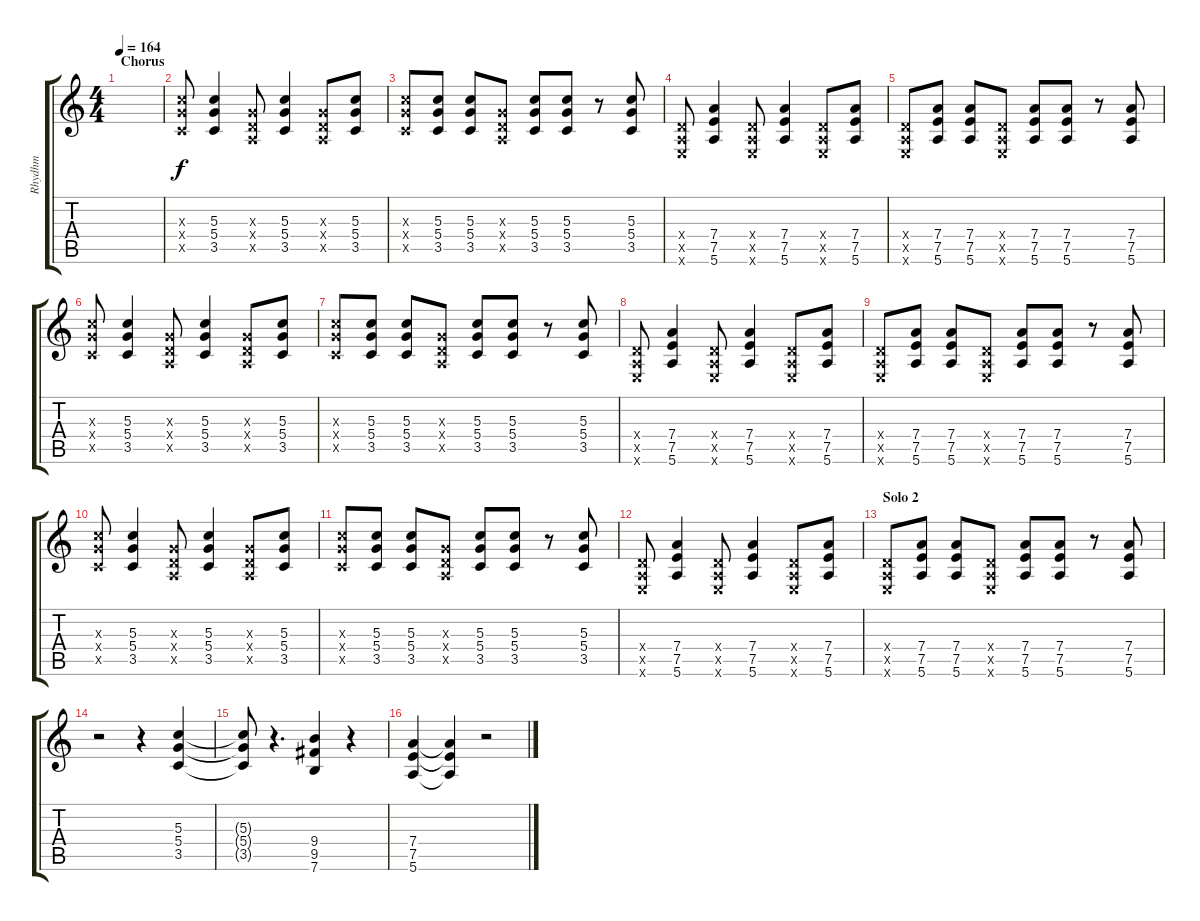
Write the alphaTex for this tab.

\track ("Rhydhm" "Rhydhm") {instrument distortionguitar}
\staff {score tabs}
\tuning (E4 B3 G3 D3 A2 E2) {hide}
\ts (4 4)
\section ("" "Chorus")
\tempo 164
\clef g2
\ks c
|
(5.3{x} 5.4{x} 3.5{x}).8 (5.3 5.4 3.5).4 (0.3{x} 0.4{x} 0.5{x}).8 (5.3 5.4 3.5).4 (0.3{x} 0.4{x} 0.5{x}).8 (5.3 5.4 3.5).8 |
(5.3{x} 5.4{x} 3.5{x}).8 (5.3 5.4 3.5).8 (5.3 5.4 3.5).8 (0.3{x} 0.4{x} 0.5{x}).8 (5.3 5.4 3.5).8 (5.3 5.4 3.5).8 r.8 (5.3 5.4 3.5).8 |
(0.4{x} 0.5{x} 0.6{x}).8 (7.4 7.5 5.6).4 (0.4{x} 0.5{x} 0.6{x}).8 (7.4 7.5 5.6).4 (0.4{x} 0.5{x} 0.6{x}).8 (7.4 7.5 5.6).8 |
(0.4{x} 0.5{x} 0.6{x}).8 (7.4 7.5 5.6).8 (7.4 7.5 5.6).8 (0.4{x} 0.5{x} 0.6{x}).8 (7.4 7.5 5.6).8 (7.4 7.5 5.6).8 r.8 (7.4 7.5 5.6).8 |
(5.3{x} 5.4{x} 3.5{x}).8 (5.3 5.4 3.5).4 (0.3{x} 0.4{x} 0.5{x}).8 (5.3 5.4 3.5).4 (0.3{x} 0.4{x} 0.5{x}).8 (5.3 5.4 3.5).8 |
(5.3{x} 5.4{x} 3.5{x}).8 (5.3 5.4 3.5).8 (5.3 5.4 3.5).8 (0.3{x} 0.4{x} 0.5{x}).8 (5.3 5.4 3.5).8 (5.3 5.4 3.5).8 r.8 (5.3 5.4 3.5).8 |
(0.4{x} 0.5{x} 0.6{x}).8 (7.4 7.5 5.6).4 (0.4{x} 0.5{x} 0.6{x}).8 (7.4 7.5 5.6).4 (0.4{x} 0.5{x} 0.6{x}).8 (7.4 7.5 5.6).8 |
(0.4{x} 0.5{x} 0.6{x}).8 (7.4 7.5 5.6).8 (7.4 7.5 5.6).8 (0.4{x} 0.5{x} 0.6{x}).8 (7.4 7.5 5.6).8 (7.4 7.5 5.6).8 r.8 (7.4 7.5 5.6).8 |
(5.3{x} 5.4{x} 3.5{x}).8 (5.3 5.4 3.5).4 (0.3{x} 0.4{x} 0.5{x}).8 (5.3 5.4 3.5).4 (0.3{x} 0.4{x} 0.5{x}).8 (5.3 5.4 3.5).8 |
(5.3{x} 5.4{x} 3.5{x}).8 (5.3 5.4 3.5).8 (5.3 5.4 3.5).8 (0.3{x} 0.4{x} 0.5{x}).8 (5.3 5.4 3.5).8 (5.3 5.4 3.5).8 r.8 (5.3 5.4 3.5).8 |
(0.4{x} 0.5{x} 0.6{x}).8 (7.4 7.5 5.6).4 (0.4{x} 0.5{x} 0.6{x}).8 (7.4 7.5 5.6).4 (0.4{x} 0.5{x} 0.6{x}).8 (7.4 7.5 5.6).8 |
\section ("" "Solo 2")
(0.4{x} 0.5{x} 0.6{x}).8 (7.4 7.5 5.6).8 (7.4 7.5 5.6).8 (0.4{x} 0.5{x} 0.6{x}).8 (7.4 7.5 5.6).8 (7.4 7.5 5.6).8 r.8 (7.4 7.5 5.6).8 |
r.2{volume 10} r.4 (5.3 5.4 3.5).4 |
(5.3{t} 5.4{t} 3.5{t}).8 r.4{d} (9.4 9.5 7.6).4 r.4 |
(7.4 7.5 5.6).4 (7.4{t} 7.5{t} 5.6{t}).4 r.2
